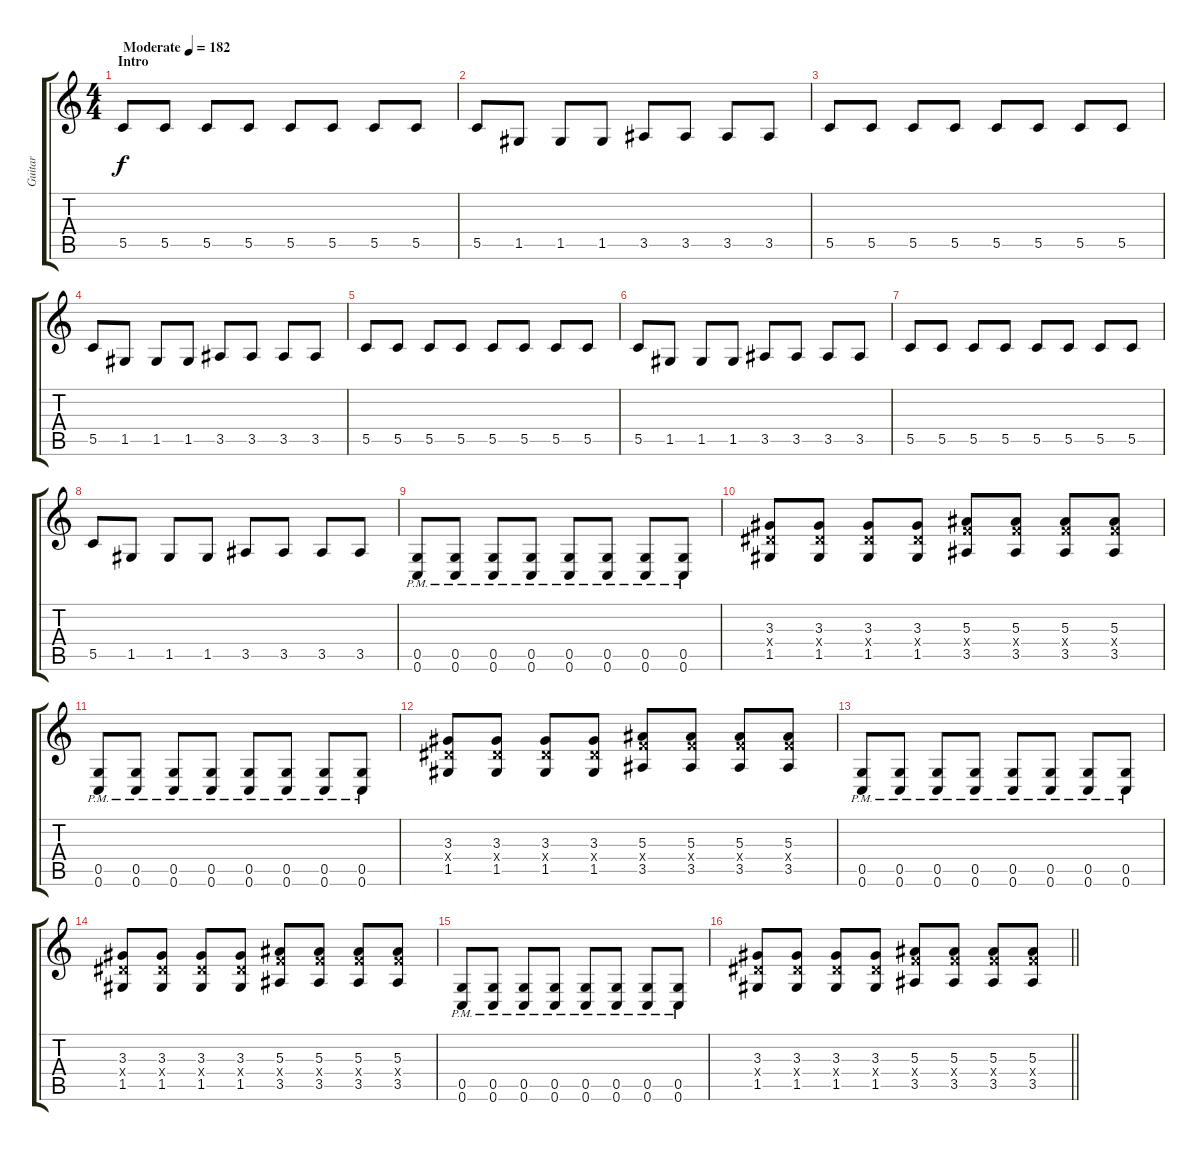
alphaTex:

\track ("Guitar" "Guitar") {instrument distortionguitar}
\staff {score tabs}
\tuning (D4 A3 F3 C3 G2 C2) {hide}
\ts (4 4)
\section ("" "Intro")
\tempo (182 "Moderate")
\clef g2
\ks c
5.5.8{dy f instrument distortionguitar} 5.5.8 5.5.8 5.5.8 5.5.8 5.5.8 5.5.8 5.5.8 |
5.5.8 1.5.8 1.5.8 1.5.8 3.5.8 3.5.8 3.5.8 3.5.8 |
5.5.8 5.5.8 5.5.8 5.5.8 5.5.8 5.5.8 5.5.8 5.5.8 |
5.5.8 1.5.8 1.5.8 1.5.8 3.5.8 3.5.8 3.5.8 3.5.8 |
5.5.8 5.5.8 5.5.8 5.5.8 5.5.8 5.5.8 5.5.8 5.5.8 |
5.5.8 1.5.8 1.5.8 1.5.8 3.5.8 3.5.8 3.5.8 3.5.8 |
5.5.8 5.5.8 5.5.8 5.5.8 5.5.8 5.5.8 5.5.8 5.5.8 |
5.5.8 1.5.8 1.5.8 1.5.8 3.5.8 3.5.8 3.5.8 3.5.8 |
(0.5{pm} 0.6{pm}).8 (0.5{pm} 0.6{pm}).8 (0.5{pm} 0.6{pm}).8 (0.5{pm} 0.6{pm}).8 (0.5{pm} 0.6{pm}).8 (0.5{pm} 0.6{pm}).8 (0.5{pm} 0.6{pm}).8 (0.5{pm} 0.6{pm}).8 |
(3.3 3.4{x} 1.5).8 (3.3 3.4{x} 1.5).8 (3.3 3.4{x} 1.5).8 (3.3 3.4{x} 1.5).8 (5.3 5.4{x} 3.5).8 (5.3 5.4{x} 3.5).8 (5.3 5.4{x} 3.5).8 (5.3 5.4{x} 3.5).8 |
(0.5{pm} 0.6{pm}).8 (0.5{pm} 0.6{pm}).8 (0.5{pm} 0.6{pm}).8 (0.5{pm} 0.6{pm}).8 (0.5{pm} 0.6{pm}).8 (0.5{pm} 0.6{pm}).8 (0.5{pm} 0.6{pm}).8 (0.5{pm} 0.6{pm}).8 |
(3.3 3.4{x} 1.5).8 (3.3 3.4{x} 1.5).8 (3.3 3.4{x} 1.5).8 (3.3 3.4{x} 1.5).8 (5.3 5.4{x} 3.5).8 (5.3 5.4{x} 3.5).8 (5.3 5.4{x} 3.5).8 (5.3 5.4{x} 3.5).8 |
(0.5{pm} 0.6{pm}).8 (0.5{pm} 0.6{pm}).8 (0.5{pm} 0.6{pm}).8 (0.5{pm} 0.6{pm}).8 (0.5{pm} 0.6{pm}).8 (0.5{pm} 0.6{pm}).8 (0.5{pm} 0.6{pm}).8 (0.5{pm} 0.6{pm}).8 |
(3.3 3.4{x} 1.5).8 (3.3 3.4{x} 1.5).8 (3.3 3.4{x} 1.5).8 (3.3 3.4{x} 1.5).8 (5.3 5.4{x} 3.5).8 (5.3 5.4{x} 3.5).8 (5.3 5.4{x} 3.5).8 (5.3 5.4{x} 3.5).8 |
(0.5{pm} 0.6{pm}).8 (0.5{pm} 0.6{pm}).8 (0.5{pm} 0.6{pm}).8 (0.5{pm} 0.6{pm}).8 (0.5{pm} 0.6{pm}).8 (0.5{pm} 0.6{pm}).8 (0.5{pm} 0.6{pm}).8 (0.5{pm} 0.6{pm}).8 |
\barLineRight lightlight
(3.3 3.4{x} 1.5).8 (3.3 3.4{x} 1.5).8 (3.3 3.4{x} 1.5).8 (3.3 3.4{x} 1.5).8 (5.3 5.4{x} 3.5).8 (5.3 5.4{x} 3.5).8 (5.3 5.4{x} 3.5).8 (5.3 5.4{x} 3.5).8
